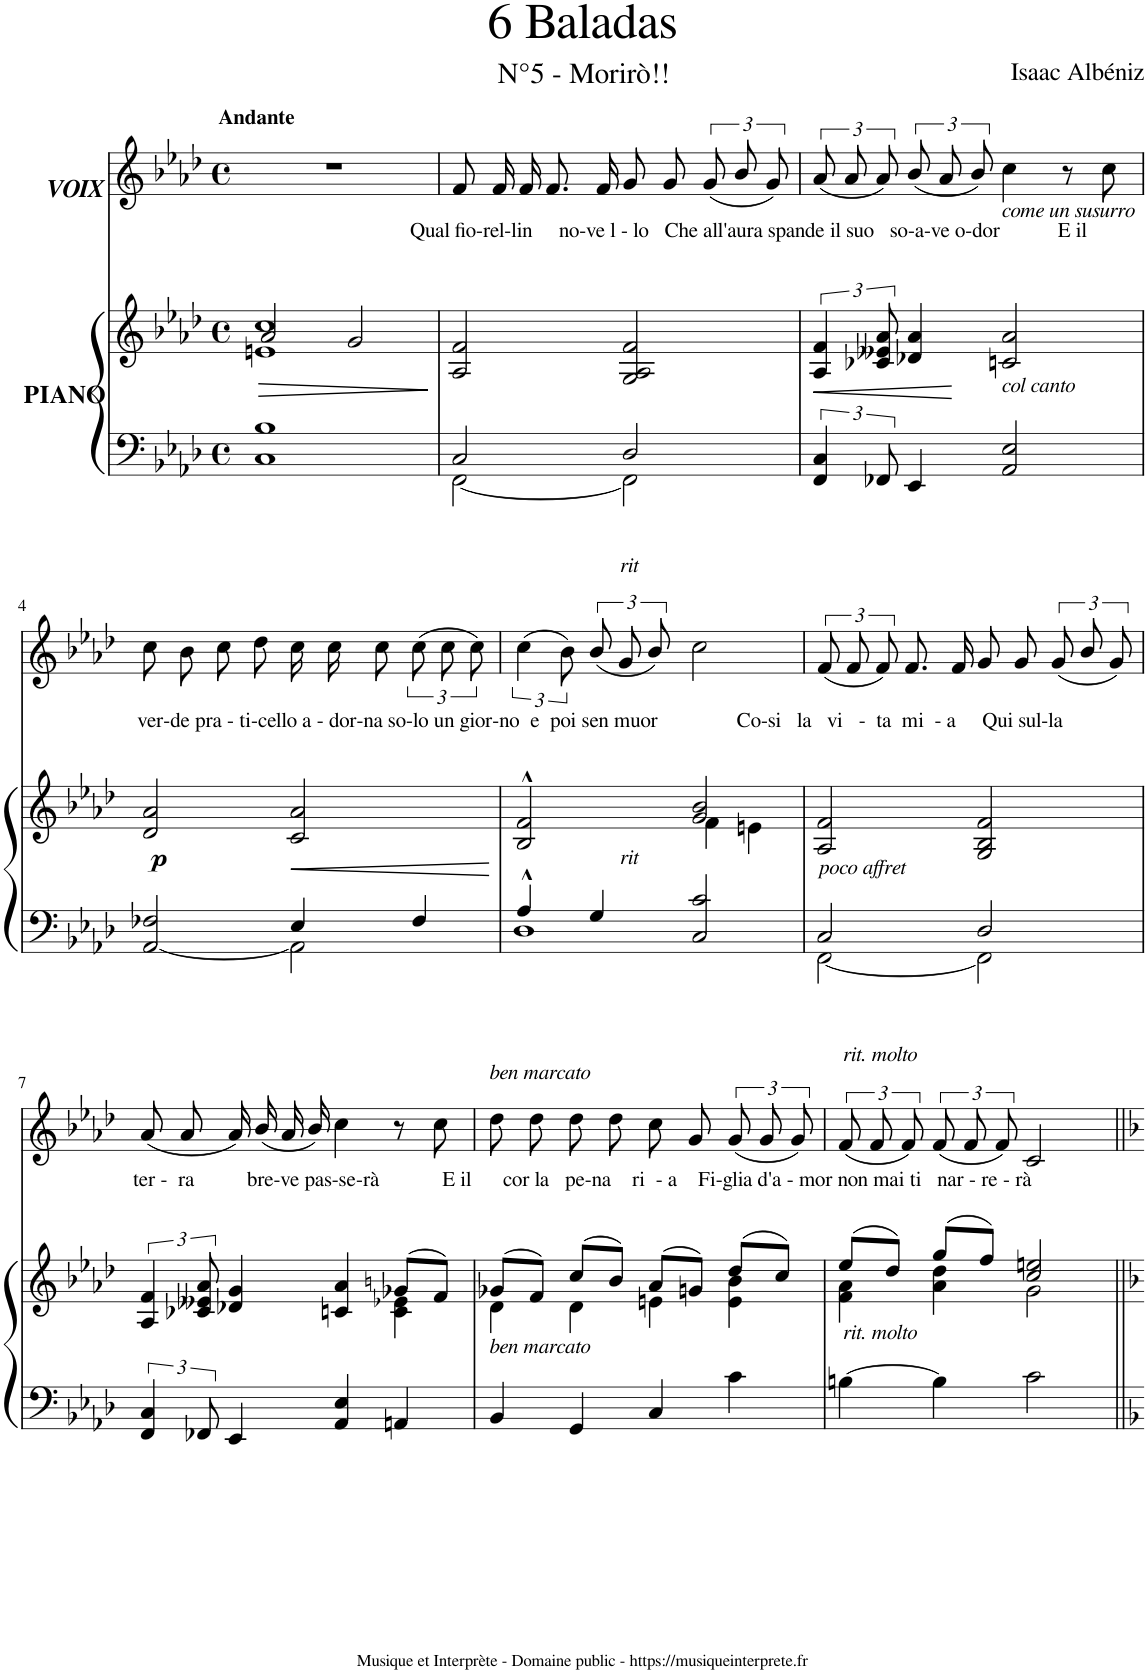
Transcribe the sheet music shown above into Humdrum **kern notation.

**kern	**kern	**dynam	**kern
*part2	*part2	*part2	*part1
*staff3	*staff2	*staff2/3	*staff1
*I"Piano	*	*	*I"Voice
*I'Pno	*	*	*
*clefF4	*clefG2	*	*clefG2
*k[b-e-a-d-]	*k[b-e-a-d-]	*	*k[b-e-a-d-]
*M4/4	*M4/4	*	*M4/4
*met(c)	*met(c)	*	*met(c)
=1	=1	=1	=1
!	!	!	!LO:TX:b:Bi:t=VOIX
!	!	!	!LO:TX:a:B:t=Andante
!	!LO:TX:b:B:t=PIANO	!	!
!	!LO:TX:a:t=Qual fio-rel-lin     no-ve l - lo   Che all'aura spande il suo   so-a-ve o-dor           E il	!	!
!	!	!LO:HP:b	!
*	*^	*	*
1C 1B-	1en 1cc	2a-/	>	1r
.	.	2g/	.	.
*	*v	*v	*	*
.	.	]	.
=2	=2	=2	=2
*^	*	*	*
2C/	[2FF\	2A-/ 2f/	.	8f/L
.	.	.	.	16f/L
.	.	.	.	16f/JJ
.	.	.	.	8.f/L
.	.	.	.	16f/Jk
2D-/	2FF\]	2G/ 2A-/ 2f/	.	8g/L
.	.	.	.	8g/J
.	.	.	.	(12g/L
.	.	.	.	12b-/
.	.	.	.	12g/J)
*v	*v	*	*	*
=3	=3	=3	=3
!	!	!LO:HP:b	!
6FF/ 6C/	6A-/ 6f/	<	(12a-/L
.	.	.	12a-/
12FF-X/	12c-X/ 12e--X/ 12a-/	.	12a-/J)
4EE-/	4d-X/ 4a-/	.	(12b-/L
.	.	.	12a-/
.	.	.	12b-/J)
!	!LO:TX:a:i:t=come un susurro	!	!
!LO:TX:a:i:t=col canto	!	!	!
2AA-/ 2E-/	2cn/ 2a-/	[	4cc\
.	.	.	8r
.	.	.	8cc\
!!LO:LB:g=z
=4	=4	=4	=4
*^	*	*	*
!	!	!LO:TX:a:t=ver-de pra - ti-cello a - dor-na so-lo un gior-no  e  poi sen muor               Co-si   la   vi   -  ta  mi  - a     Qui sul-la	!	!
!	!	!	!LO:DY:b	!
[2AA-/ 2F-X/	2ryy	2d-/ 2a-/	p	8cc\L
.	.	.	.	8b-\J
.	.	.	.	8cc\L
.	.	.	.	8dd-\J
!	!	!	!LO:HP:b	!
2AA-\]	4E-/	2c/ 2a-/	<	16cc\LL
.	.	.	.	16cc\J
.	.	.	.	8cc\J
.	4F-/	.	.	(12cc\L
.	.	.	.	12cc\
.	.	.	.	12cc\J)
*v	*v	*	*	*
.	.	[	.
=5	=5	=5	=5
*^	*^	*	*
4A-^^/	1D-	2B-/^^ 2f/^^	2ryy	.	(6cc\
.	.	.	.	.	12b-\)
!	!	!	!	!	!LO:TX:a:i:t=rit
!LO:TX:a:i:t=rit	!	!	!	!	!
4G/	.	.	.	.	(12b-/L
.	.	.	.	.	12g/
.	.	.	.	.	12b-/J)
2C/ 2c/	.	2g/ 2b-/	4f\	.	2cc\
.	.	.	4en\	.	.
=6	=6	=6	=6	=6	=6
!LO:TX:a:i:t=poco affret	!	!	!	!	!
*	*	*v	*v	*	*
2C/	[2FF\	2A-/ 2f/	.	(12f/L
.	.	.	.	12f/
.	.	.	.	12f/J)
.	.	.	.	8.f/L
.	.	.	.	16f/Jk
2D-/	2FF\]	2G/ 2B-/ 2f/	.	8g/L
.	.	.	.	8g/J
.	.	.	.	(12g/L
.	.	.	.	12b-/
.	.	.	.	12g/J)
*v	*v	*	*	*
!!LO:LB:g=z
=7	=7	=7	=7
*	*^	*	*
!	!LO:TX:a:t=ter -  ra          bre-ve pas-se-rà            E il      cor la   pe-na    ri  - a    Fi-glia d'a - mor non mai ti   nar - re - rà	!	!	!
6FF/ 6C/	6A-/ 6f/	2.ryy	.	(8a-/L
.	.	.	.	8a-/J
12FF-X/	12c-X/ 12e--X/ 12a-/	.	.	.
4EE-/	4d-X/ 4g/	.	.	16a-/LL)
.	.	.	.	(16b-/J
.	.	.	.	16a-/L
.	.	.	.	16b-/JJ)
4AA-/ 4E-/	4cn/ 4a-/	.	.	4cc\
!	!LO:TX:a:t=♮	!	!	!
4AAn/	(8g-X/L	4c\ 4e-X\	.	8r
.	8f/J)	.	.	8cc\
=8	=8	=8	=8	=8
!	!	!	!	!LO:TX:a:i:t=ben marcato
!LO:TX:a:i:t=ben marcato	!	!	!	!
4BB-/	(8g-X/L	4d-\	.	8dd-\L
.	8f/J)	.	.	8dd-\J
4GG/	(8cc/L	4d-\	.	8dd-\L
.	8b-/J)	.	.	8dd-\J
4C/	(8a-/L	4en\	.	8cc/L
.	8gn/J)	.	.	8g/J
4c\	(8dd-/L	4e\ 4b-\	.	(12g/L
.	.	.	.	12g/
.	8cc/J)	.	.	.
.	.	.	.	12g/J)
=9	=9	=9	=9	=9
!	!	!	!	!LO:TX:a:i:t=rit. molto
!LO:TX:a:i:t=rit. molto	!	!	!	!
[4Bn\	(8ee-/L	4f\ 4a-\	.	(12f/L
.	.	.	.	12f/
.	8dd-/J)	.	.	.
.	.	.	.	12f/J)
4B\]	(8gg/L	4a-\ 4dd-\	.	(12f/L
.	.	.	.	12f/
.	8ff/J)	.	.	.
.	.	.	.	12f/J)
2c\	2cc/ 2een/	2g\	.	2c/
*	*v	*v	*	*
=||	=||	=||	=||
*-	*-	*-	*-
